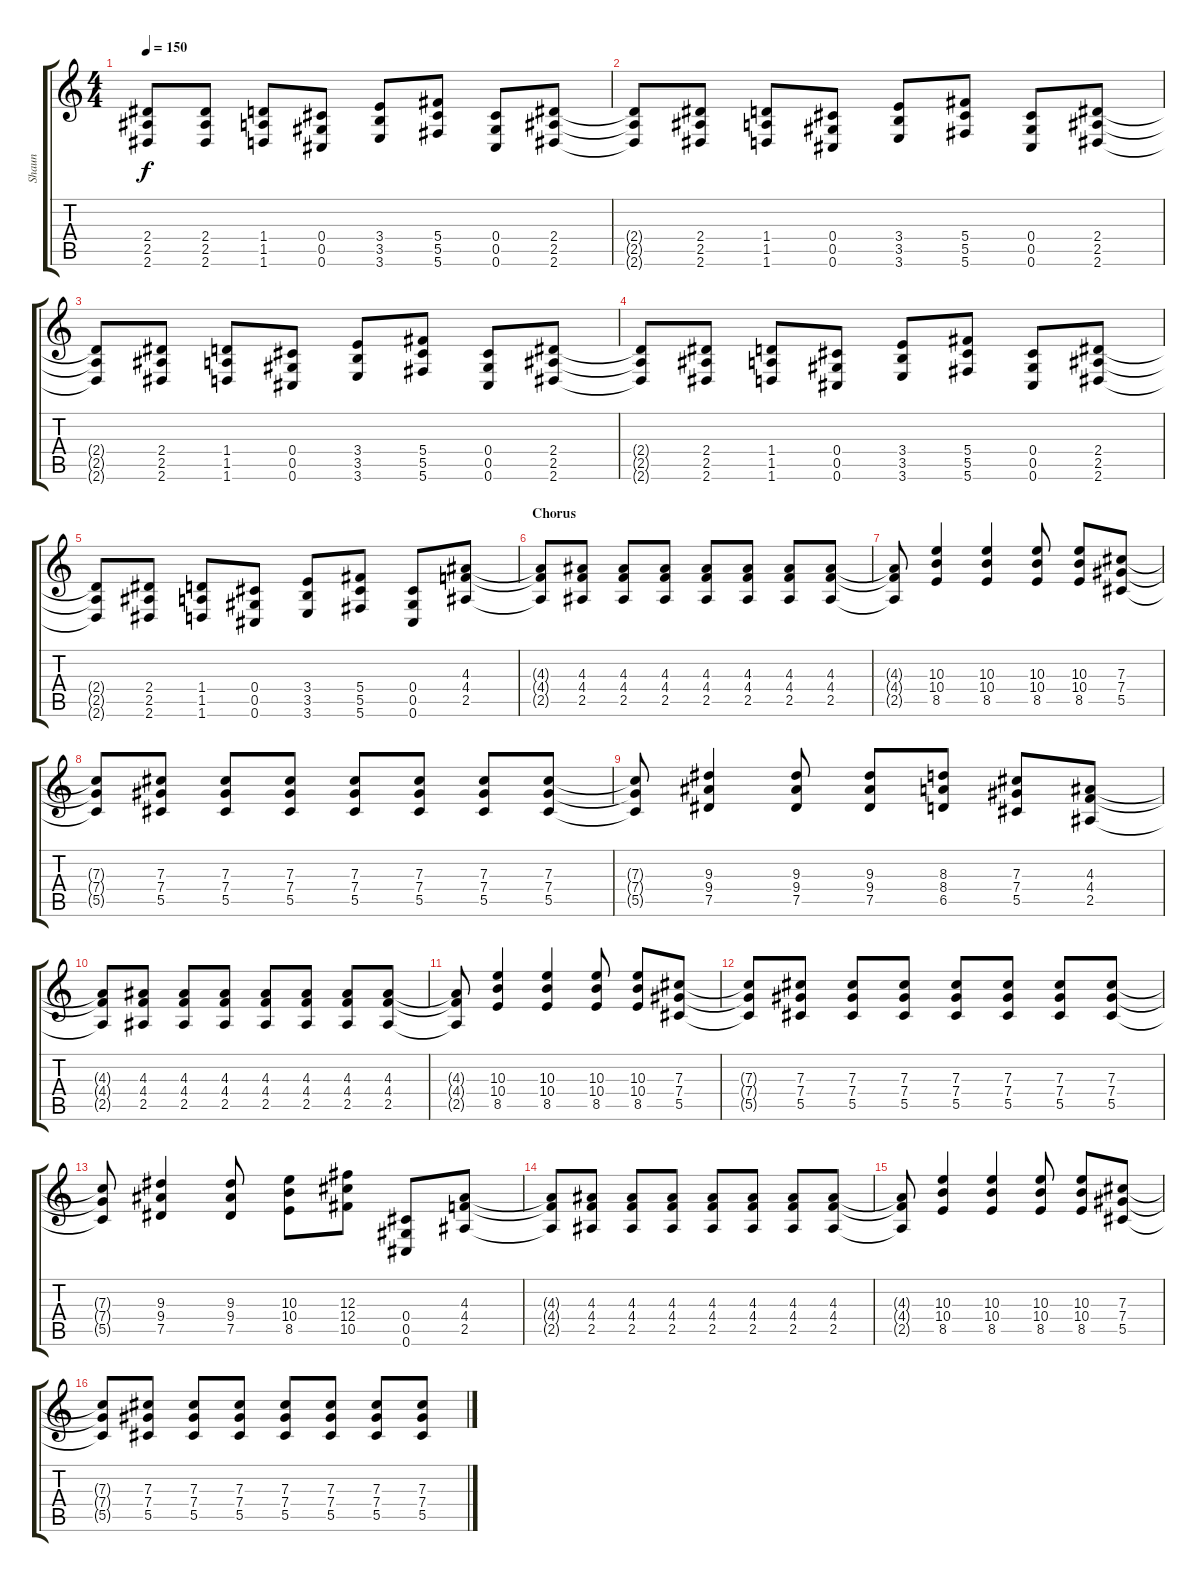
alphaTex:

\track ("Shaun" "Shaun") {instrument distortionguitar}
\staff {score tabs}
\tuning (Eb4 Bb3 Gb3 Db3 Ab2 Db2) {hide}
\ts (4 4)
\tempo 150
\clef g2
\ks c
(2.4{t} 2.5{t} 2.6{t}).8{dy f} (2.4 2.5 2.6).8 (1.4 1.5 1.6).8 (0.4 0.5 0.6).8 (3.4 3.5 3.6).8 (5.4 5.5 5.6).8 (0.4 0.5 0.6).8 (2.4 2.5 2.6).8 |
(2.4{t} 2.5{t} 2.6{t}).8 (2.4 2.5 2.6).8 (1.4 1.5 1.6).8 (0.4 0.5 0.6).8 (3.4 3.5 3.6).8 (5.4 5.5 5.6).8 (0.4 0.5 0.6).8 (2.4 2.5 2.6).8 |
(2.4{t} 2.5{t} 2.6{t}).8 (2.4 2.5 2.6).8 (1.4 1.5 1.6).8 (0.4 0.5 0.6).8 (3.4 3.5 3.6).8 (5.4 5.5 5.6).8 (0.4 0.5 0.6).8 (2.4 2.5 2.6).8 |
(2.4{t} 2.5{t} 2.6{t}).8 (2.4 2.5 2.6).8 (1.4 1.5 1.6).8 (0.4 0.5 0.6).8 (3.4 3.5 3.6).8 (5.4 5.5 5.6).8 (0.4 0.5 0.6).8 (2.4 2.5 2.6).8 |
(2.4{t} 2.5{t} 2.6{t}).8 (2.4 2.5 2.6).8 (1.4 1.5 1.6).8 (0.4 0.5 0.6).8 (3.4 3.5 3.6).8 (5.4 5.5 5.6).8 (0.4 0.5 0.6).8 (4.3 4.4 2.5).8 |
\section ("" "Chorus")
(4.3{t} 4.4{t} 2.5{t}).8 (4.3 4.4 2.5).8 (4.3 4.4 2.5).8 (4.3 4.4 2.5).8 (4.3 4.4 2.5).8 (4.3 4.4 2.5).8 (4.3 4.4 2.5).8 (4.3 4.4 2.5).8 |
(4.3{t} 4.4{t} 2.5{t}).8 (10.3 10.4 8.5).4 (10.3 10.4 8.5).4 (10.3 10.4 8.5).8 (10.3 10.4 8.5).8 (7.3 7.4 5.5).8 |
(7.3{t} 7.4{t} 5.5{t}).8 (7.3 7.4 5.5).8 (7.3 7.4 5.5).8 (7.3 7.4 5.5).8 (7.3 7.4 5.5).8 (7.3 7.4 5.5).8 (7.3 7.4 5.5).8 (7.3 7.4 5.5).8 |
(7.3{t} 7.4{t} 5.5{t}).8 (9.3 9.4 7.5).4 (9.3 9.4 7.5).8 (9.3 9.4 7.5).8 (8.3 8.4 6.5).8 (7.3 7.4 5.5).8 (4.3 4.4 2.5).8 |
(4.3{t} 4.4{t} 2.5{t}).8 (4.3 4.4 2.5).8 (4.3 4.4 2.5).8 (4.3 4.4 2.5).8 (4.3 4.4 2.5).8 (4.3 4.4 2.5).8 (4.3 4.4 2.5).8 (4.3 4.4 2.5).8 |
(4.3{t} 4.4{t} 2.5{t}).8 (10.3 10.4 8.5).4 (10.3 10.4 8.5).4 (10.3 10.4 8.5).8 (10.3 10.4 8.5).8 (7.3 7.4 5.5).8 |
(7.3{t} 7.4{t} 5.5{t}).8 (7.3 7.4 5.5).8 (7.3 7.4 5.5).8 (7.3 7.4 5.5).8 (7.3 7.4 5.5).8 (7.3 7.4 5.5).8 (7.3 7.4 5.5).8 (7.3 7.4 5.5).8 |
(7.3{t} 7.4{t} 5.5{t}).8 (9.3 9.4 7.5).4 (9.3 9.4 7.5).8 (10.3 10.4 8.5).8 (12.3 12.4 10.5).8 (0.4 0.5 0.6).8 (4.3 4.4 2.5).8 |
(4.3{t} 4.4{t} 2.5{t}).8 (4.3 4.4 2.5).8 (4.3 4.4 2.5).8 (4.3 4.4 2.5).8 (4.3 4.4 2.5).8 (4.3 4.4 2.5).8 (4.3 4.4 2.5).8 (4.3 4.4 2.5).8 |
(4.3{t} 4.4{t} 2.5{t}).8 (10.3 10.4 8.5).4 (10.3 10.4 8.5).4 (10.3 10.4 8.5).8 (10.3 10.4 8.5).8 (7.3 7.4 5.5).8 |
(7.3{t} 7.4{t} 5.5{t}).8 (7.3 7.4 5.5).8 (7.3 7.4 5.5).8 (7.3 7.4 5.5).8 (7.3 7.4 5.5).8 (7.3 7.4 5.5).8 (7.3 7.4 5.5).8 (7.3 7.4 5.5).8
